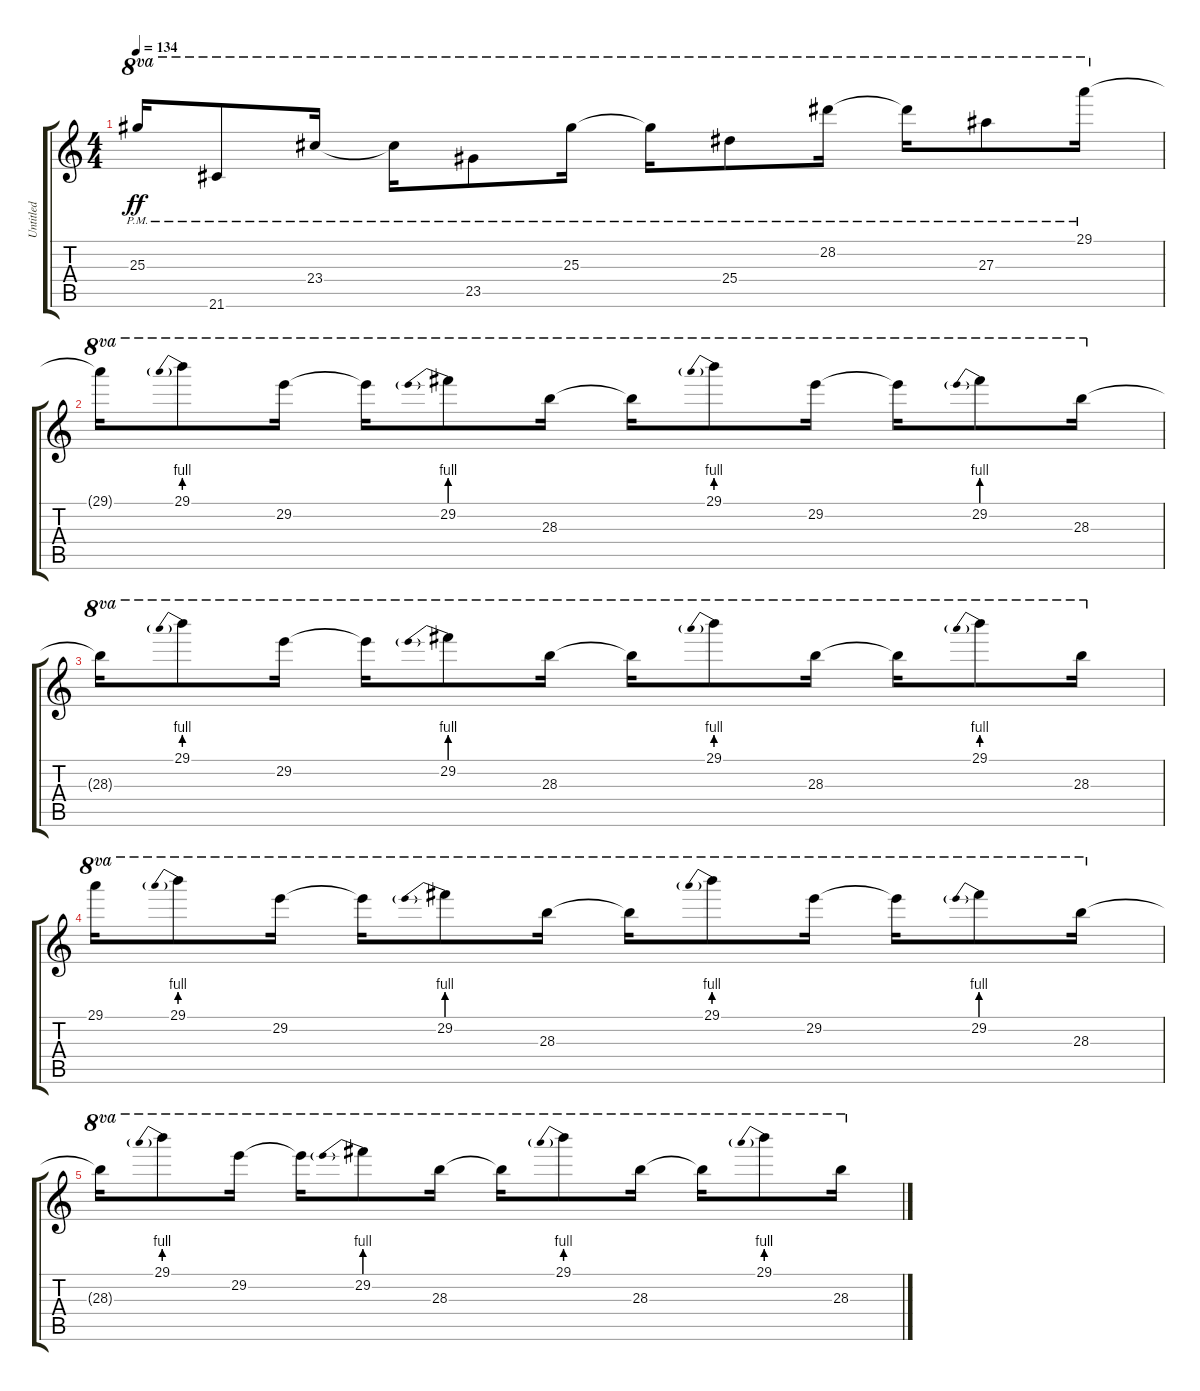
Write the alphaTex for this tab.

\track ("Untitled" "Untitled") {instrument electricguitarclean}
\staff {score tabs}
\tuning (E4 B3 G3 D3 A2 E2) {hide}
\ts (4 4)
\tempo 134
\clef g2
\ks c
25.3{pm t}.16{ot 8va dy ff} 21.6{pm}.8{ot 8va} 23.4{pm}.16{ot 8va} 23.4{pm t}.16{ot 8va} 23.5{pm}.8{ot 8va} 25.3{pm}.16{ot 8va} 25.3{pm t}.16{ot 8va} 25.4{pm}.8{ot 8va} 28.2{pm}.16{ot 8va} 28.2{pm t}.16{ot 8va} 27.3{pm}.8{ot 8va} 29.1{pm}.16{ot 8va} |
29.1{t}.16{ot 8va} 29.1{be (prebend 0 4 60 4)}.8{ot 8va} 29.2.16{ot 8va} 29.2{t}.16{ot 8va} 29.2{be (prebend 0 4 60 4)}.8{ot 8va} 28.3.16{ot 8va} 28.3{t}.16{ot 8va} 29.1{be (prebend 0 4 60 4)}.8{ot 8va} 29.2.16{ot 8va} 29.2{t}.16{ot 8va} 29.2{be (prebend 0 4 60 4)}.8{ot 8va} 28.3.16{ot 8va} |
28.3{t}.16{ot 8va} 29.1{be (prebend 0 4 60 4)}.8{ot 8va} 29.2.16{ot 8va} 29.2{t}.16{ot 8va} 29.2{be (prebend 0 4 60 4)}.8{ot 8va} 28.3.16{ot 8va} 28.3{t}.16{ot 8va} 29.1{be (prebend 0 4 60 4)}.8{ot 8va} 28.3.16{ot 8va} 28.3{t}.16{ot 8va} 29.1{be (prebend 0 4 60 4)}.8{ot 8va} 28.3.16{ot 8va} |
29.1.16{ot 8va} 29.1{be (prebend 0 4 60 4)}.8{ot 8va} 29.2.16{ot 8va} 29.2{t}.16{ot 8va} 29.2{be (prebend 0 4 60 4)}.8{ot 8va} 28.3.16{ot 8va} 28.3{t}.16{ot 8va} 29.1{be (prebend 0 4 60 4)}.8{ot 8va} 29.2.16{ot 8va} 29.2{t}.16{ot 8va} 29.2{be (prebend 0 4 60 4)}.8{ot 8va} 28.3.16{ot 8va} |
28.3{t}.16{ot 8va} 29.1{be (prebend 0 4 60 4)}.8{ot 8va} 29.2.16{ot 8va} 29.2{t}.16{ot 8va} 29.2{be (prebend 0 4 60 4)}.8{ot 8va} 28.3.16{ot 8va} 28.3{t}.16{ot 8va} 29.1{be (prebend 0 4 60 4)}.8{ot 8va} 28.3.16{ot 8va} 28.3{t}.16{ot 8va} 29.1{be (prebend 0 4 60 4)}.8{ot 8va} 28.3.16{ot 8va}
